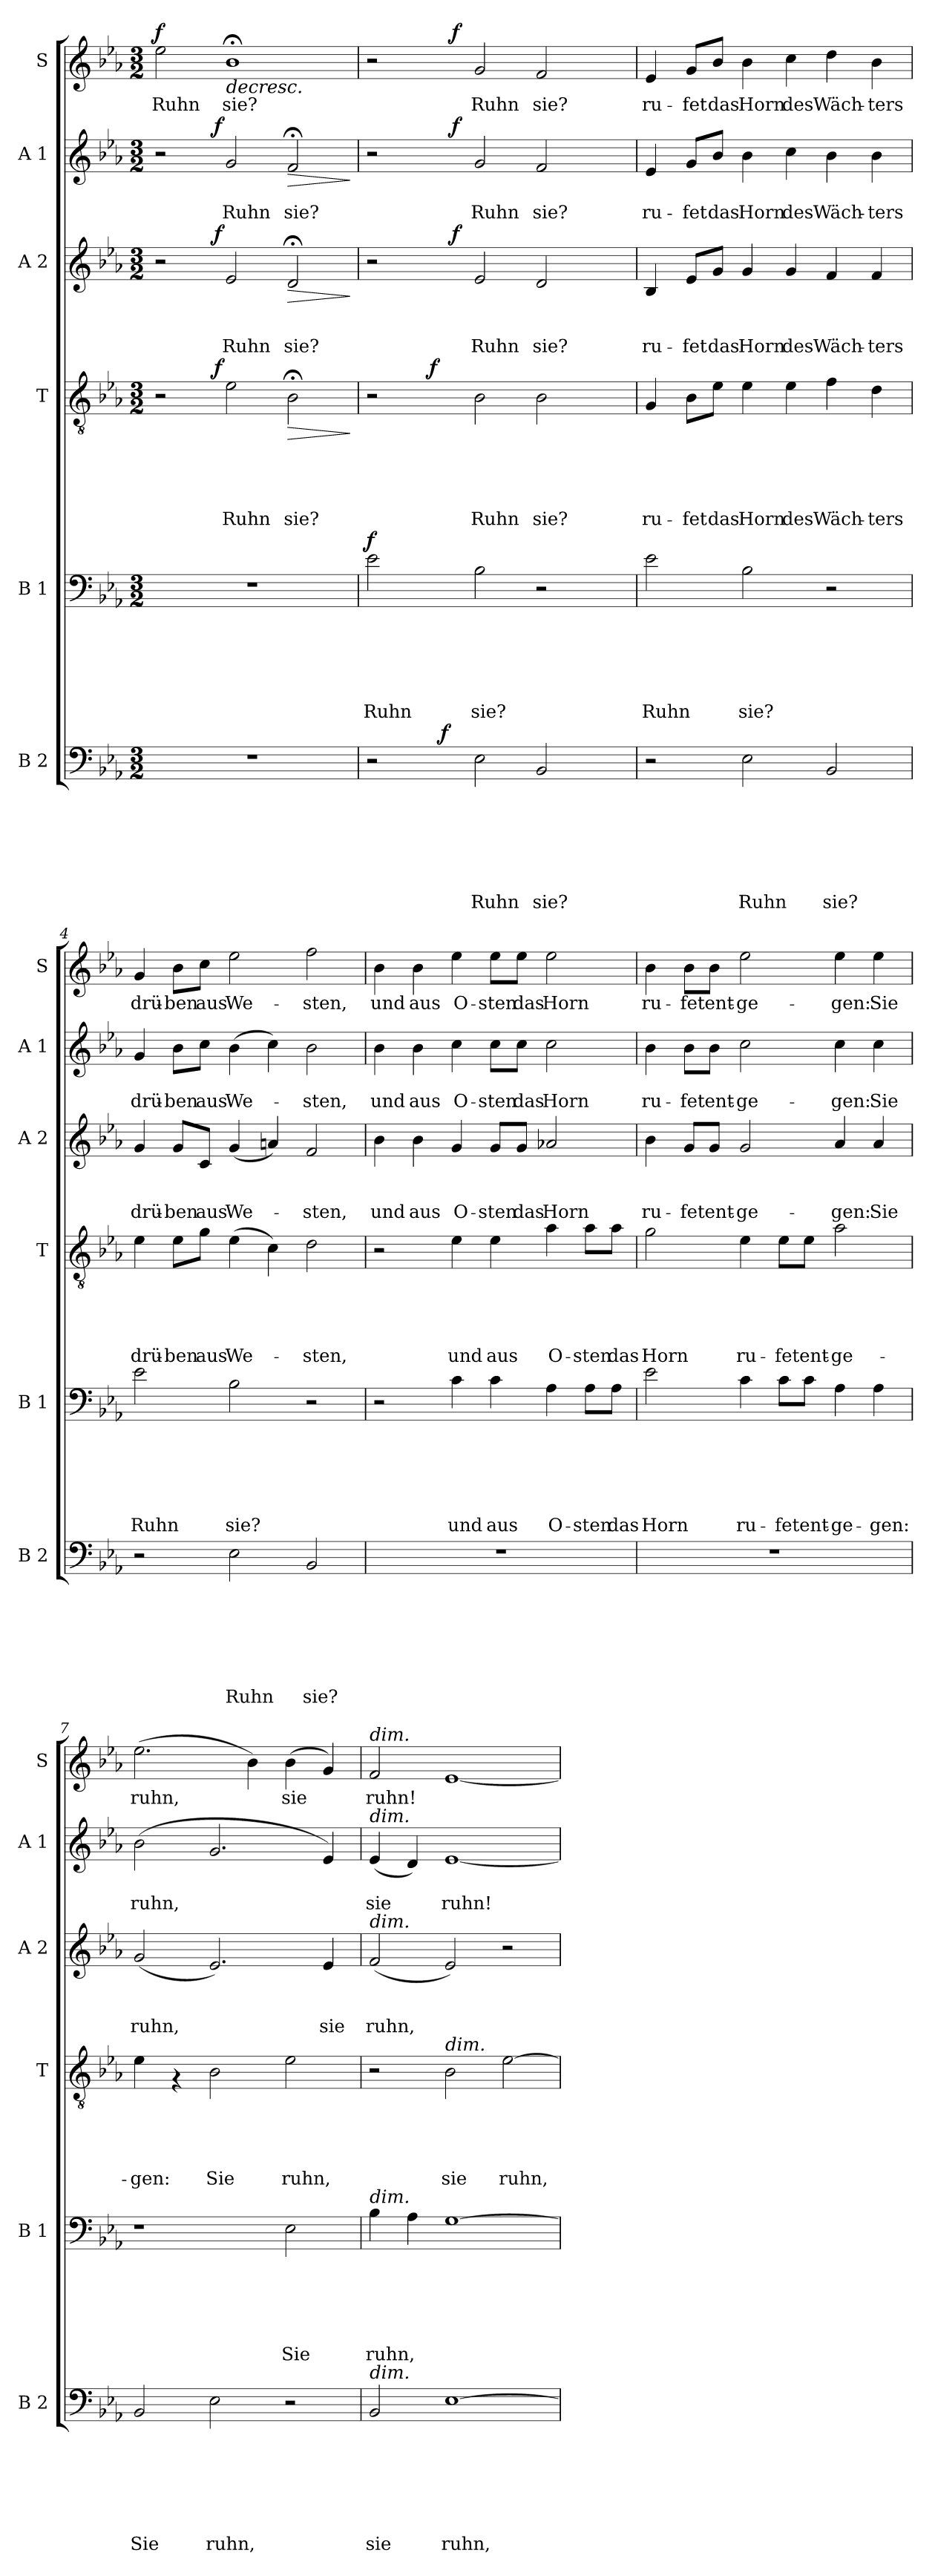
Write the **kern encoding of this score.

**kern	**text	**text	**text	**text	**text	**text	**text	**dynam	**kern	**text	**text	**text	**text	**text	**text	**dynam	**kern	**text	**text	**text	**text	**text	**dynam	**kern	**text	**text	**text	**dynam	**kern	**text	**text	**dynam	**kern	**text	**dynam
*part6	*part6	*part6	*part6	*part6	*part6	*part6	*part6	*part6	*part5	*part5	*part5	*part5	*part5	*part5	*part5	*part5	*part4	*part4	*part4	*part4	*part4	*part4	*part4	*part3	*part3	*part3	*part3	*part3	*part2	*part2	*part2	*part2	*part1	*part1	*part1
*staff6	*staff6	*staff6	*staff6	*staff6	*staff6	*staff6	*staff6	*staff6	*staff5	*staff5	*staff5	*staff5	*staff5	*staff5	*staff5	*staff5	*staff4	*staff4	*staff4	*staff4	*staff4	*staff4	*staff4	*staff3	*staff3	*staff3	*staff3	*staff3	*staff2	*staff2	*staff2	*staff2	*staff1	*staff1	*staff1
*I"B 2	*	*	*	*	*	*	*	*	*I"B 1	*	*	*	*	*	*	*	*I"T	*	*	*	*	*	*	*I"A 2	*	*	*	*	*I"A 1	*	*	*	*I"S	*	*
*I'B 2	*	*	*	*	*	*	*	*	*I'B 1	*	*	*	*	*	*	*	*I'T	*	*	*	*	*	*	*I'A 2	*	*	*	*	*I'A 1	*	*	*	*I'S	*	*
*clefF4	*	*	*	*	*	*	*	*	*clefF4	*	*	*	*	*	*	*	*clefGv2	*	*	*	*	*	*	*clefG2	*	*	*	*	*clefG2	*	*	*	*clefG2	*	*
*k[b-e-a-]	*	*	*	*	*	*	*	*	*k[b-e-a-]	*	*	*	*	*	*	*	*k[b-e-a-]	*	*	*	*	*	*	*k[b-e-a-]	*	*	*	*	*k[b-e-a-]	*	*	*	*k[b-e-a-]	*	*
*E-:	*	*	*	*	*	*	*	*	*E-:	*	*	*	*	*	*	*	*E-:	*	*	*	*	*	*	*E-:	*	*	*	*	*E-:	*	*	*	*E-:	*	*
*M3/2	*	*	*	*	*	*	*	*	*M3/2	*	*	*	*	*	*	*	*M3/2	*	*	*	*	*	*	*M3/2	*	*	*	*	*M3/2	*	*	*	*M3/2	*	*
=1	=1	=1	=1	=1	=1	=1	=1	=1	=1	=1	=1	=1	=1	=1	=1	=1	=1	=1	=1	=1	=1	=1	=1	=1	=1	=1	=1	=1	=1	=1	=1	=1	=1	=1	=1
!	!	!	!	!	!	!	!	!	!	!	!	!	!	!	!	!	!	!	!	!	!	!	!	!	!	!	!	!	!	!	!	!	!	!LO:LY:b	!LO:DY:a
*	*	*	*	*	*	*	*	*	*	*	*	*	*	*	*	*	*^	*	*	*	*	*	*	*^	*	*	*	*	*^	*	*	*	*	*	*
1.r	.	.	.	.	.	.	.	.	1.r	.	.	.	.	.	.	.	2r	4...ryy	.	.	.	.	.	.	2r	4...ryy	.	.	.	.	2r	4...ryy	.	.	.	2ee-\	Ruhn	f
!	!	!	!	!	!	!	!	!	!	!	!	!	!	!	!	!	!	!	!	!	!	!	!	!LO:DY:a	!	!	!	!	!	!LO:DY:a	!	!	!	!	!LO:DY:a	!	!	!
.	.	.	.	.	.	.	.	.	.	.	.	.	.	.	.	.	.	1ryy	.	.	.	.	.	f	.	1ryy	.	.	.	f	.	1ryy	.	.	f	.	.	.
!	!	!	!	!	!	!	!	!	!	!	!	!	!	!	!	!	!	!	!	!	!	!	!LO:LY:b	!	!	!	!	!	!LO:LY:b	!	!	!	!	!LO:LY:b	!	!	!LO:LY:b	!LO:HP:b
.	.	.	.	.	.	.	.	.	.	.	.	.	.	.	.	.	2e-\	.	.	.	.	.	Ruhn	.	2e-/	.	.	.	Ruhn	.	2g/	.	.	Ruhn	.	1b-;<	sie?	>
!	!	!	!	!	!	!	!	!	!	!	!	!	!	!	!	!	!	!	!	!	!	!	!LO:LY:b	!LO:HP:b	!	!	!	!	!LO:LY:b	!LO:HP:b	!	!	!	!LO:LY:b	!LO:HP:b	!	!	!
.	.	.	.	.	.	.	.	.	.	.	.	.	.	.	.	.	2B-;<\	.	.	.	.	.	sie?	>	2d;/	.	.	.	sie?	>	2f;/	.	.	sie?	>	.	.	.
.	.	.	.	.	.	.	.	.	.	.	.	.	.	.	.	.	.	32ryy	.	.	.	.	.	.	.	32ryy	.	.	.	.	.	32ryy	.	.	.	.	.	.
.	.	.	.	.	.	.	.	.	.	.	.	.	.	.	.	.	.	.	.	.	.	.	.	]	.	.	.	.	.	]	.	.	.	.	]	.	.	.
=2	=2	=2	=2	=2	=2	=2	=2	=2	=2	=2	=2	=2	=2	=2	=2	=2	=2	=2	=2	=2	=2	=2	=2	=2	=2	=2	=2	=2	=2	=2	=2	=2	=2	=2	=2	=2	=2	=2
!	!	!	!	!	!	!	!	!	!	!	!	!	!	!	!LO:LY:b	!LO:DY:a	!	!	!	!	!	!	!	!	!	!	!	!	!	!	!	!	!	!	!	!	!	!
*^	*	*	*	*	*	*	*	*	*	*	*	*	*	*	*	*	*	*	*	*	*	*	*	*	*	*	*	*	*	*	*	*	*	*	*	*^	*	*
2r	4.ryy	.	.	.	.	.	.	.	.	2e-\	.	.	.	.	.	Ruhn	f	2r	4ryy	.	.	.	.	.	.	2r	4ryy	.	.	.	.	2r	4ryy	.	.	.	2r	4ryy	.	.
.	.	.	.	.	.	.	.	.	.	.	.	.	.	.	.	.	.	.	16.ryy	.	.	.	.	.	.	.	8ryy	.	.	.	.	.	8ryy	.	.	.	.	8ryy	.	.
!	!	!	!	!	!	!	!	!	!	!	!	!	!	!	!	!	!	!	!	!	!	!	!	!	!LO:DY:a	!	!	!	!	!	!	!	!	!	!	!	!	!	!	!
.	.	.	.	.	.	.	.	.	.	.	.	.	.	.	.	.	.	.	1ryy	.	.	.	.	.	f	.	.	.	.	.	.	.	.	.	.	.	.	.	.	.
!	!	!	!	!	!	!	!	!	!LO:DY:a	!	!	!	!	!	!	!	!	!	!	!	!	!	!	!	!	!	!	!	!	!	!	!	!	!	!	!	!	!	!	!
.	1ryy	.	.	.	.	.	.	.	f	.	.	.	.	.	.	.	.	.	.	.	.	.	.	.	.	.	32ryy	.	.	.	.	.	32ryy	.	.	.	.	32ryy	.	.
!	!	!	!	!	!	!	!	!	!	!	!	!	!	!	!	!	!	!	!	!	!	!	!	!	!	!	!	!	!	!	!LO:DY:a	!	!	!	!	!LO:DY:a	!	!	!	!LO:DY:a
.	.	.	.	.	.	.	.	.	.	.	.	.	.	.	.	.	.	.	.	.	.	.	.	.	.	.	1ryy	.	.	.	f	.	1ryy	.	.	f	.	1ryy	.	f
!	!	!	!	!	!	!	!	!LO:LY:b	!	!	!	!	!	!	!	!LO:LY:b	!	!	!	!	!	!	!	!LO:LY:b	!	!	!	!	!	!LO:LY:b	!	!	!	!	!LO:LY:b	!	!	!	!LO:LY:b	!
2E-\	.	.	.	.	.	.	.	Ruhn	.	2B-\	.	.	.	.	.	sie?	.	2B-\	.	.	.	.	.	Ruhn	.	2e-/	.	.	.	Ruhn	.	2g/	.	.	Ruhn	.	2g/	.	Ruhn	]
!	!	!	!	!	!	!	!	!LO:LY:b	!	!	!	!	!	!	!	!	!	!	!	!	!	!	!	!LO:LY:b	!	!	!	!	!	!LO:LY:b	!	!	!	!	!LO:LY:b	!	!	!	!LO:LY:b	!
2BB-/	.	.	.	.	.	.	.	sie?	.	2r	.	.	.	.	.	.	.	2B-\	.	.	.	.	.	sie?	.	2d/	.	.	.	sie?	.	2f/	.	.	sie?	.	2f/	.	sie?	.
.	.	.	.	.	.	.	.	.	.	.	.	.	.	.	.	.	.	.	8ryy	.	.	.	.	.	.	.	.	.	.	.	.	.	.	.	.	.	.	.	.	.
.	8ryy	.	.	.	.	.	.	.	.	.	.	.	.	.	.	.	.	.	.	.	.	.	.	.	.	.	.	.	.	.	.	.	.	.	.	.	.	.	.	.
.	.	.	.	.	.	.	.	.	.	.	.	.	.	.	.	.	.	.	.	.	.	.	.	.	.	.	16.ryy	.	.	.	.	.	16.ryy	.	.	.	.	16.ryy	.	.
.	.	.	.	.	.	.	.	.	.	.	.	.	.	.	.	.	.	.	32ryy	.	.	.	.	.	.	.	.	.	.	.	.	.	.	.	.	.	.	.	.	.
=3	=3	=3	=3	=3	=3	=3	=3	=3	=3	=3	=3	=3	=3	=3	=3	=3	=3	=3	=3	=3	=3	=3	=3	=3	=3	=3	=3	=3	=3	=3	=3	=3	=3	=3	=3	=3	=3	=3	=3	=3
!	!	!	!	!	!	!	!	!	!	!	!	!	!	!	!	!LO:LY:b	!	!	!	!	!	!	!	!LO:LY:b	!	!	!	!	!	!LO:LY:b	!	!	!	!	!LO:LY:b	!	!	!	!LO:LY:b	!
*	*	*	*	*	*	*	*	*	*	*	*	*	*	*	*	*	*	*v	*v	*	*	*	*	*	*	*	*	*	*	*	*	*v	*v	*	*	*	*v	*v	*	*
*v	*v	*	*	*	*	*	*	*	*	*	*	*	*	*	*	*	*	*	*	*	*	*	*	*	*v	*v	*	*	*	*	*	*	*	*	*	*	*
2r	.	.	.	.	.	.	.	.	2e-\	.	.	.	.	.	Ruhn	.	4G/	.	.	.	.	ru-	.	4B-/	.	.	ru-	.	4e-/	.	ru-	.	4e-/	ru-	.
!	!	!	!	!	!	!	!	!	!	!	!	!	!	!	!	!	!	!	!	!	!	!LO:LY:b	!	!	!	!	!LO:LY:b	!	!	!	!LO:LY:b	!	!	!LO:LY:b	!
.	.	.	.	.	.	.	.	.	.	.	.	.	.	.	.	.	8B-\L	.	.	.	.	-fet	.	8e-/L	.	.	-fet	.	8g/L	.	-fet	.	8g/L	-fet	.
!	!	!	!	!	!	!	!	!	!	!	!	!	!	!	!	!	!	!	!	!	!	!LO:LY:b	!	!	!	!	!LO:LY:b	!	!	!	!LO:LY:b	!	!	!LO:LY:b	!
.	.	.	.	.	.	.	.	.	.	.	.	.	.	.	.	.	8e-\J	.	.	.	.	das	.	8g/J	.	.	das	.	8b-/J	.	das	.	8b-/J	das	.
!	!	!	!	!	!	!	!LO:LY:b	!	!	!	!	!	!	!	!LO:LY:b	!	!	!	!	!	!	!LO:LY:b	!	!	!	!	!LO:LY:b	!	!	!	!LO:LY:b	!	!	!LO:LY:b	!
2E-\	.	.	.	.	.	.	Ruhn	.	2B-\	.	.	.	.	.	sie?	.	4e-\	.	.	.	.	Horn	.	4g/	.	.	Horn	.	4b-\	.	Horn	.	4b-\	Horn	.
!	!	!	!	!	!	!	!	!	!	!	!	!	!	!	!	!	!	!	!	!	!	!LO:LY:b	!	!	!	!	!LO:LY:b	!	!	!	!LO:LY:b	!	!	!LO:LY:b	!
.	.	.	.	.	.	.	.	.	.	.	.	.	.	.	.	.	4e-\	.	.	.	.	des	.	4g/	.	.	des	.	4cc\	.	des	.	4cc\	des	.
!	!	!	!	!	!	!	!LO:LY:b	!	!	!	!	!	!	!	!	!	!	!	!	!	!	!LO:LY:b	!	!	!	!	!LO:LY:b	!	!	!	!LO:LY:b	!	!	!LO:LY:b	!
2BB-/	.	.	.	.	.	.	sie?	.	2r	.	.	.	.	.	.	.	4f\	.	.	.	.	Wäch-	.	4f/	.	.	Wäch-	.	4b-\	.	Wäch-	.	4dd\	Wäch-	.
!	!	!	!	!	!	!	!	!	!	!	!	!	!	!	!	!	!	!	!	!	!	!LO:LY:b	!	!	!	!	!LO:LY:b	!	!	!	!LO:LY:b	!	!	!LO:LY:b	!
.	.	.	.	.	.	.	.	.	.	.	.	.	.	.	.	.	4d\	.	.	.	.	-ters	.	4f/	.	.	-ters	.	4b-\	.	-ters	.	4b-\	-ters	.
=4	=4	=4	=4	=4	=4	=4	=4	=4	=4	=4	=4	=4	=4	=4	=4	=4	=4	=4	=4	=4	=4	=4	=4	=4	=4	=4	=4	=4	=4	=4	=4	=4	=4	=4	=4
!	!	!	!	!	!	!	!	!	!	!	!	!	!	!	!LO:LY:b	!	!	!	!	!	!	!LO:LY:b	!	!	!	!	!LO:LY:b	!	!	!	!LO:LY:b	!	!	!LO:LY:b	!
2r	.	.	.	.	.	.	.	.	2e-\	.	.	.	.	.	Ruhn	.	4e-\	.	.	.	.	drü-	.	4g/	.	.	drü-	.	4g/	.	drü-	.	4g/	drü-	.
!	!	!	!	!	!	!	!	!	!	!	!	!	!	!	!	!	!	!	!	!	!	!LO:LY:b	!	!	!	!	!LO:LY:b	!	!	!	!LO:LY:b	!	!	!LO:LY:b	!
.	.	.	.	.	.	.	.	.	.	.	.	.	.	.	.	.	8e-\L	.	.	.	.	-ben	.	8g/L	.	.	-ben	.	8b-\L	.	-ben	.	8b-\L	-ben	.
!	!	!	!	!	!	!	!	!	!	!	!	!	!	!	!	!	!	!	!	!	!	!LO:LY:b	!	!	!	!	!LO:LY:b	!	!	!	!LO:LY:b	!	!	!LO:LY:b	!
.	.	.	.	.	.	.	.	.	.	.	.	.	.	.	.	.	8g\J	.	.	.	.	aus	.	8c/J	.	.	aus	.	8cc\J	.	aus	.	8cc\J	aus	.
!	!	!	!	!	!	!	!LO:LY:b	!	!	!	!	!	!	!	!LO:LY:b	!	!	!	!	!	!	!LO:LY:b	!	!	!	!	!LO:LY:b	!	!	!	!LO:LY:b	!	!	!LO:LY:b	!
2E-\	.	.	.	.	.	.	Ruhn	.	2B-\	.	.	.	.	.	sie?	.	(>4e-\	.	.	.	.	We-	.	(<4g/	.	.	We-	.	(>4b-\	.	We-	.	2ee-\	We-	.
.	.	.	.	.	.	.	.	.	.	.	.	.	.	.	.	.	4c\)	.	.	.	.	.	.	4an/)	.	.	.	.	4cc\)	.	.	.	.	.	.
!	!	!	!	!	!	!	!LO:LY:b	!	!	!	!	!	!	!	!	!	!	!	!	!	!	!LO:LY:b	!	!	!	!	!LO:LY:b	!	!	!	!LO:LY:b	!	!	!LO:LY:b	!
2BB-/	.	.	.	.	.	.	sie?	.	2r	.	.	.	.	.	.	.	2d\	.	.	.	.	-sten,	.	2f/	.	.	-sten,	.	2b-\	.	-sten,	.	2ff\	-sten,	.
!!LO:PB:g=z
=5	=5	=5	=5	=5	=5	=5	=5	=5	=5	=5	=5	=5	=5	=5	=5	=5	=5	=5	=5	=5	=5	=5	=5	=5	=5	=5	=5	=5	=5	=5	=5	=5	=5	=5	=5
!	!	!	!	!	!	!	!	!	!	!	!	!	!	!	!	!	!	!	!	!	!	!	!	!	!	!	!LO:LY:b	!	!	!	!LO:LY:b	!	!	!LO:LY:b	!
1.r	.	.	.	.	.	.	.	.	2r	.	.	.	.	.	.	.	2r	.	.	.	.	.	.	4b-\	.	.	und	.	4b-\	.	und	.	4b-\	und	.
!	!	!	!	!	!	!	!	!	!	!	!	!	!	!	!	!	!	!	!	!	!	!	!	!	!	!	!LO:LY:b	!	!	!	!LO:LY:b	!	!	!LO:LY:b	!
.	.	.	.	.	.	.	.	.	.	.	.	.	.	.	.	.	.	.	.	.	.	.	.	4b-\	.	.	aus	.	4b-\	.	aus	.	4b-\	aus	.
!	!	!	!	!	!	!	!	!	!	!	!	!	!	!	!LO:LY:b	!	!	!	!	!	!	!LO:LY:b	!	!	!	!	!LO:LY:b	!	!	!	!LO:LY:b	!	!	!LO:LY:b	!
.	.	.	.	.	.	.	.	.	4c\	.	.	.	.	.	und	.	4e-\	.	.	.	.	und	.	4g/	.	.	O-	.	4cc\	.	O-	.	4ee-\	O-	.
!	!	!	!	!	!	!	!	!	!	!	!	!	!	!	!LO:LY:b	!	!	!	!	!	!	!LO:LY:b	!	!	!	!	!LO:LY:b	!	!	!	!LO:LY:b	!	!	!LO:LY:b	!
.	.	.	.	.	.	.	.	.	4c\	.	.	.	.	.	aus	.	4e-\	.	.	.	.	aus	.	8g/L	.	.	-sten	.	8cc\L	.	-sten	.	8ee-\L	-sten	.
!	!	!	!	!	!	!	!	!	!	!	!	!	!	!	!	!	!	!	!	!	!	!	!	!	!	!	!LO:LY:b	!	!	!	!LO:LY:b	!	!	!LO:LY:b	!
.	.	.	.	.	.	.	.	.	.	.	.	.	.	.	.	.	.	.	.	.	.	.	.	8g/J	.	.	das	.	8cc\J	.	das	.	8ee-\J	das	.
!	!	!	!	!	!	!	!	!	!	!	!	!	!	!	!LO:LY:b	!	!	!	!	!	!	!LO:LY:b	!	!	!	!	!LO:LY:b	!	!	!	!LO:LY:b	!	!	!LO:LY:b	!
.	.	.	.	.	.	.	.	.	4A-\	.	.	.	.	.	O-	.	4a-\	.	.	.	.	O-	.	2a-X/	.	.	Horn	.	2cc\	.	Horn	.	2ee-\	Horn	.
!	!	!	!	!	!	!	!	!	!	!	!	!	!	!	!LO:LY:b	!	!	!	!	!	!	!LO:LY:b	!	!	!	!	!	!	!	!	!	!	!	!	!
.	.	.	.	.	.	.	.	.	8A-\L	.	.	.	.	.	-sten	.	8a-\L	.	.	.	.	-sten	.	.	.	.	.	.	.	.	.	.	.	.	.
!	!	!	!	!	!	!	!	!	!	!	!	!	!	!	!LO:LY:b	!	!	!	!	!	!	!LO:LY:b	!	!	!	!	!	!	!	!	!	!	!	!	!
.	.	.	.	.	.	.	.	.	8A-\J	.	.	.	.	.	das	.	8a-\J	.	.	.	.	das	.	.	.	.	.	.	.	.	.	.	.	.	.
=6	=6	=6	=6	=6	=6	=6	=6	=6	=6	=6	=6	=6	=6	=6	=6	=6	=6	=6	=6	=6	=6	=6	=6	=6	=6	=6	=6	=6	=6	=6	=6	=6	=6	=6	=6
!	!	!	!	!	!	!	!	!	!	!	!	!	!	!	!LO:LY:b	!	!	!	!	!	!	!LO:LY:b	!	!	!	!	!LO:LY:b	!	!	!	!LO:LY:b	!	!	!LO:LY:b	!
1.r	.	.	.	.	.	.	.	.	2e-\	.	.	.	.	.	Horn	.	2g\	.	.	.	.	Horn	.	4b-\	.	.	ru-	.	4b-\	.	ru-	.	4b-\	ru-	.
!	!	!	!	!	!	!	!	!	!	!	!	!	!	!	!	!	!	!	!	!	!	!	!	!	!	!	!LO:LY:b	!	!	!	!LO:LY:b	!	!	!LO:LY:b	!
.	.	.	.	.	.	.	.	.	.	.	.	.	.	.	.	.	.	.	.	.	.	.	.	8g/L	.	.	-fet	.	8b-\L	.	-fet	.	8b-\L	-fet	.
!	!	!	!	!	!	!	!	!	!	!	!	!	!	!	!	!	!	!	!	!	!	!	!	!	!	!	!LO:LY:b	!	!	!	!LO:LY:b	!	!	!LO:LY:b	!
.	.	.	.	.	.	.	.	.	.	.	.	.	.	.	.	.	.	.	.	.	.	.	.	8g/J	.	.	ent-	.	8b-\J	.	ent-	.	8b-\J	ent-	.
!	!	!	!	!	!	!	!	!	!	!	!	!	!	!	!LO:LY:b	!	!	!	!	!	!	!LO:LY:b	!	!	!	!	!LO:LY:b	!	!	!	!LO:LY:b	!	!	!LO:LY:b	!
.	.	.	.	.	.	.	.	.	4c\	.	.	.	.	.	ru-	.	4e-\	.	.	.	.	ru-	.	2g/	.	.	-ge-	.	2cc\	.	-ge-	.	2ee-\	-ge-	.
!	!	!	!	!	!	!	!	!	!	!	!	!	!	!	!LO:LY:b	!	!	!	!	!	!	!LO:LY:b	!	!	!	!	!	!	!	!	!	!	!	!	!
.	.	.	.	.	.	.	.	.	8c\L	.	.	.	.	.	-fet	.	8e-\L	.	.	.	.	-fet	.	.	.	.	.	.	.	.	.	.	.	.	.
!	!	!	!	!	!	!	!	!	!	!	!	!	!	!	!LO:LY:b	!	!	!	!	!	!	!LO:LY:b	!	!	!	!	!	!	!	!	!	!	!	!	!
.	.	.	.	.	.	.	.	.	8c\J	.	.	.	.	.	ent-	.	8e-\J	.	.	.	.	ent-	.	.	.	.	.	.	.	.	.	.	.	.	.
!	!	!	!	!	!	!	!	!	!	!	!	!	!	!	!LO:LY:b	!	!	!	!	!	!	!LO:LY:b	!	!	!	!	!LO:LY:b	!	!	!	!LO:LY:b	!	!	!LO:LY:b	!
.	.	.	.	.	.	.	.	.	4A-\	.	.	.	.	.	-ge-	.	2a-\	.	.	.	.	-ge-	.	4a-/	.	.	-gen:	.	4cc\	.	-gen:	.	4ee-\	-gen:	.
!	!	!	!	!	!	!	!	!	!	!	!	!	!	!	!LO:LY:b	!	!	!	!	!	!	!	!	!	!	!	!LO:LY:b	!	!	!	!LO:LY:b	!	!	!LO:LY:b	!
.	.	.	.	.	.	.	.	.	4A-\	.	.	.	.	.	-gen:	.	.	.	.	.	.	.	.	4a-/	.	.	Sie	.	4cc\	.	Sie	.	4ee-\	Sie	.
=7	=7	=7	=7	=7	=7	=7	=7	=7	=7	=7	=7	=7	=7	=7	=7	=7	=7	=7	=7	=7	=7	=7	=7	=7	=7	=7	=7	=7	=7	=7	=7	=7	=7	=7	=7
!	!	!	!	!	!	!	!LO:LY:b	!	!	!	!	!	!	!	!	!	!	!	!	!	!	!LO:LY:b	!	!	!	!	!LO:LY:b	!	!	!	!LO:LY:b	!	!	!LO:LY:b	!
2BB-/	.	.	.	.	.	.	Sie	.	1r	.	.	.	.	.	.	.	4e-\	.	.	.	.	-gen:	.	(<2g/	.	.	ruhn,	.	(>2b-\	.	ruhn,	.	(>2.ee-\	ruhn,	.
.	.	.	.	.	.	.	.	.	.	.	.	.	.	.	.	.	4rF	.	.	.	.	.	.	.	.	.	.	.	.	.	.	.	.	.	.
!	!	!	!	!	!	!	!LO:LY:b	!	!	!	!	!	!	!	!	!	!	!	!	!	!	!LO:LY:b	!	!	!	!	!	!	!	!	!	!	!	!	!
2E-\	.	.	.	.	.	.	ruhn,	.	.	.	.	.	.	.	.	.	2B-\	.	.	.	.	Sie	.	2.e-/)	.	.	.	.	2.g/	.	.	.	.	.	.
.	.	.	.	.	.	.	.	.	.	.	.	.	.	.	.	.	.	.	.	.	.	.	.	.	.	.	.	.	.	.	.	.	4b-\)	.	.
!	!	!	!	!	!	!	!	!	!	!	!	!	!	!	!LO:LY:b	!	!	!	!	!	!	!LO:LY:b	!	!	!	!	!	!	!	!	!	!	!	!LO:LY:b	!
2r	.	.	.	.	.	.	.	.	2E-\	.	.	.	.	.	Sie	.	2e-\	.	.	.	.	ruhn,	.	.	.	.	.	.	.	.	.	.	(>4b-\	sie	.
!	!	!	!	!	!	!	!	!	!	!	!	!	!	!	!	!	!	!	!	!	!	!	!	!	!	!	!LO:LY:b	!	!	!	!	!	!	!	!
.	.	.	.	.	.	.	.	.	.	.	.	.	.	.	.	.	.	.	.	.	.	.	.	4e-/	.	.	sie	.	4e-/)	.	.	.	4g/)	.	.
=8	=8	=8	=8	=8	=8	=8	=8	=8	=8	=8	=8	=8	=8	=8	=8	=8	=8	=8	=8	=8	=8	=8	=8	=8	=8	=8	=8	=8	=8	=8	=8	=8	=8	=8	=8
!	!	!	!	!	!	!	!	!	!	!	!	!	!	!	!	!	!	!	!	!	!	!	!	!	!	!	!	!	!	!	!	!	!LO:TX:a:i:t=dim.	!	!
!	!	!	!	!	!	!	!	!	!	!	!	!	!	!	!	!	!	!	!	!	!	!	!	!	!	!	!	!	!LO:TX:a:i:t=dim.	!	!	!	!	!	!
!	!	!	!	!	!	!	!	!	!	!	!	!	!	!	!	!	!	!	!	!	!	!	!	!LO:TX:a:i:t=dim.	!	!	!	!	!	!	!	!	!	!	!
!	!	!	!	!	!	!	!	!	!LO:TX:a:i:t=dim.	!	!	!	!	!	!	!	!	!	!	!	!	!	!	!	!	!	!	!	!	!	!	!	!	!	!
!LO:TX:a:i:t=dim.	!	!	!	!	!	!	!	!	!	!	!	!	!	!	!	!	!	!	!	!	!	!	!	!	!	!	!	!	!	!	!	!	!	!	!
!	!	!	!	!	!	!	!LO:LY:b	!	!	!	!	!	!	!	!LO:LY:b	!	!	!	!	!	!	!	!	!	!	!	!LO:LY:b	!	!	!	!LO:LY:b	!	!	!LO:LY:b	!
2BB-/	.	.	.	.	.	.	sie	.	4B-\	.	.	.	.	.	ruhn,	.	2r	.	.	.	.	.	.	(<2f/	.	.	ruhn,	.	(<4e-/	.	sie	.	2f/	ruhn!	.
.	.	.	.	.	.	.	.	.	4A-\	.	.	.	.	.	.	.	.	.	.	.	.	.	.	.	.	.	.	.	4d/)	.	.	.	.	.	.
!	!	!	!	!	!	!	!	!	!	!	!	!	!	!	!	!	!LO:TX:a:i:t=dim.	!	!	!	!	!	!	!	!	!	!	!	!	!	!	!	!	!	!
!	!	!	!	!	!	!	!LO:LY:b	!	!	!	!	!	!	!	!	!	!	!	!	!	!	!LO:LY:b	!	!	!	!	!	!	!	!	!LO:LY:b	!	!	!	!
[>1E-	.	.	.	.	.	.	ruhn,	.	[>1G	.	.	.	.	.	.	.	2B-\	.	.	.	.	sie	.	2e-/)	.	.	.	.	[>1e-	.	ruhn!	.	[>1e-	.	.
!	!	!	!	!	!	!	!	!	!	!	!	!	!	!	!	!	!	!	!	!	!	!LO:LY:b	!	!	!	!	!	!	!	!	!	!	!	!	!
.	.	.	.	.	.	.	.	.	.	.	.	.	.	.	.	.	[>2e-\	.	.	.	.	ruhn,	.	2r	.	.	.	.	.	.	.	.	.	.	.
=	=	=	=	=	=	=	=	=	=	=	=	=	=	=	=	=	=	=	=	=	=	=	=	=	=	=	=	=	=	=	=	=	=	=	=
*-	*-	*-	*-	*-	*-	*-	*-	*-	*-	*-	*-	*-	*-	*-	*-	*-	*-	*-	*-	*-	*-	*-	*-	*-	*-	*-	*-	*-	*-	*-	*-	*-	*-	*-	*-
